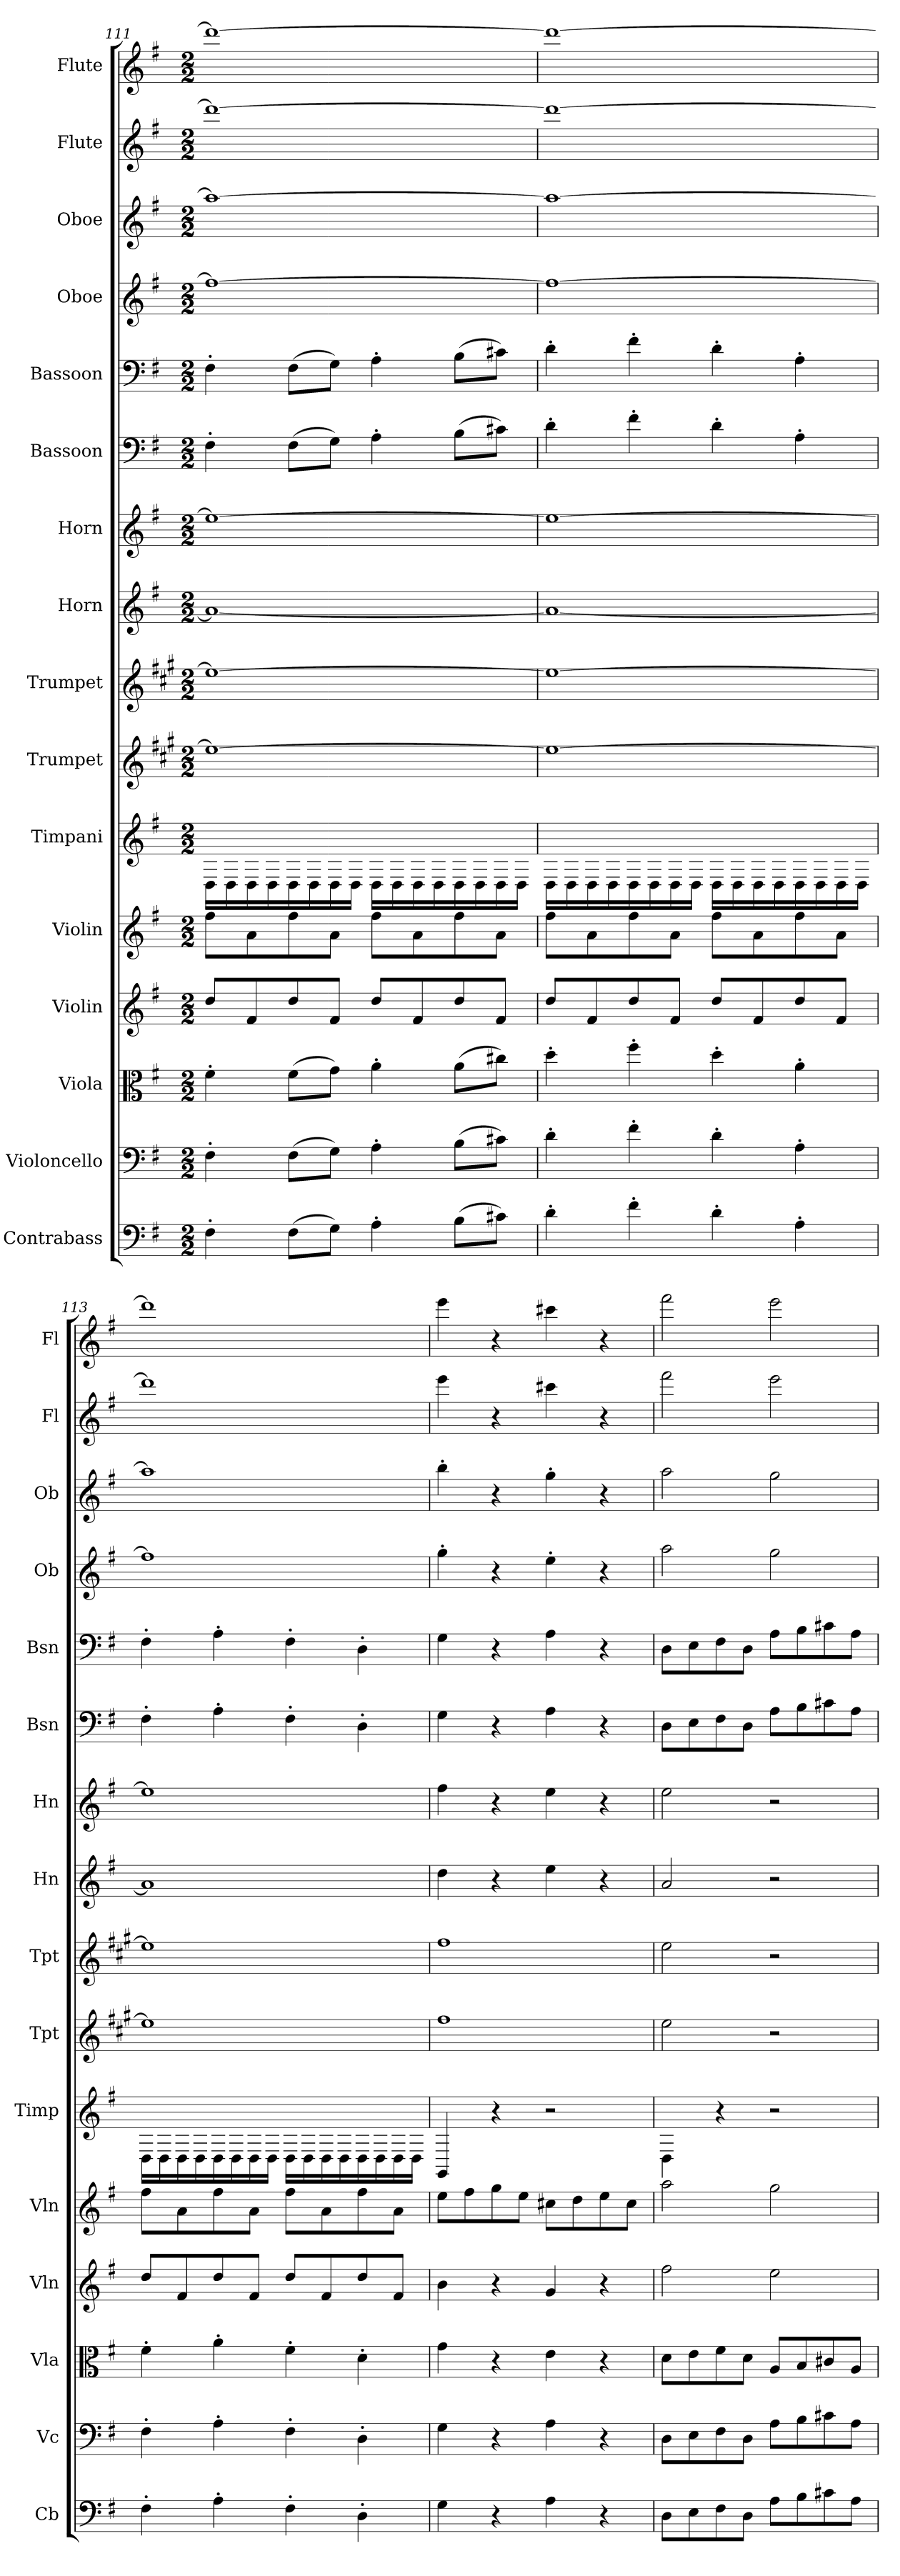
**kern	**kern	**kern	**kern	**kern	**kern	**kern	**kern	**kern	**kern	**kern	**kern	**kern	**kern	**kern	**kern
*part16	*part15	*part14	*part13	*part12	*part11	*part10	*part9	*part8	*part7	*part6	*part5	*part4	*part3	*part2	*part1
*staff16	*staff15	*staff14	*staff13	*staff12	*staff11	*staff10	*staff9	*staff8	*staff7	*staff6	*staff5	*staff4	*staff3	*staff2	*staff1
*I"Contrabass	*I"Violoncello	*I"Viola	*I"Violin	*I"Violin	*I"Timpani	*I"Trumpet	*I"Trumpet	*I"Horn	*I"Horn	*I"Bassoon	*I"Bassoon	*I"Oboe	*I"Oboe	*I"Flute	*I"Flute
*I'Cb	*I'Vc	*I'Vla	*I'Vln	*I'Vln	*I'Timp	*I'Tpt	*I'Tpt	*I'Hn	*I'Hn	*I'Bsn	*I'Bsn	*I'Ob	*I'Ob	*I'Fl	*I'Fl
*clefF4	*clefF4	*clefC3	*clefG2	*clefG2	*clefG2	*clefG2	*clefG2	*clefG2	*clefG2	*clefF4	*clefF4	*clefG2	*clefG2	*clefG2	*clefG2
*ITrd7c12	*	*	*	*	*	*ITrd1c2	*ITrd1c2	*ITrd4c7	*ITrd4c7	*	*	*	*	*	*
*k[f#]	*k[f#]	*k[f#]	*k[f#]	*k[f#]	*k[f#]	*k[f#]	*k[f#]	*k[]	*k[]	*k[f#]	*k[f#]	*k[f#]	*k[f#]	*k[f#]	*k[f#]
*M2/2	*M2/2	*M2/2	*M2/2	*M2/2	*M2/2	*M2/2	*M2/2	*M2/2	*M2/2	*M2/2	*M2/2	*M2/2	*M2/2	*M2/2	*M2/2
=111	=111	=111	=111	=111	=111	=111	=111	=111	=111	=111	=111	=111	=111	=111	=111
4FF#'\	4F#'\	4f#'\	8dd/L	8ff#\L	16D\LL	1dd_	1dd_	1d_	1a_	4F#'\	4F#'\	1ff#_	1aa_	1ddd_	1ddd_
.	.	.	.	.	16D\	.	.	.	.	.	.	.	.	.	.
.	.	.	8f#/	8a\	16D\	.	.	.	.	.	.	.	.	.	.
.	.	.	.	.	16D\	.	.	.	.	.	.	.	.	.	.
(>8FF#\L	(>8F#\L	(>8f#\L	8dd/	8ff#\	16D\	.	.	.	.	(>8F#\L	(>8F#\L	.	.	.	.
.	.	.	.	.	16D\	.	.	.	.	.	.	.	.	.	.
8GG\J)	8G\J)	8g\J)	8f#/J	8a\J	16D\	.	.	.	.	8G\J)	8G\J)	.	.	.	.
.	.	.	.	.	16D\JJ	.	.	.	.	.	.	.	.	.	.
4AA'\	4A'\	4a'\	8dd/L	8ff#\L	16D\LL	.	.	.	.	4A'\	4A'\	.	.	.	.
.	.	.	.	.	16D\	.	.	.	.	.	.	.	.	.	.
.	.	.	8f#/	8a\	16D\	.	.	.	.	.	.	.	.	.	.
.	.	.	.	.	16D\	.	.	.	.	.	.	.	.	.	.
(>8BB\L	(>8B\L	(>8a\L	8dd/	8ff#\	16D\	.	.	.	.	(>8B\L	(>8B\L	.	.	.	.
.	.	.	.	.	16D\	.	.	.	.	.	.	.	.	.	.
8C#X\J)	8c#X\J)	8cc#X\J)	8f#/J	8a\J	16D\	.	.	.	.	8c#X\J)	8c#X\J)	.	.	.	.
.	.	.	.	.	16D\JJ	.	.	.	.	.	.	.	.	.	.
=112	=112	=112	=112	=112	=112	=112	=112	=112	=112	=112	=112	=112	=112	=112	=112
4D'\	4d'\	4dd'\	8dd/L	8ff#\L	16D\LL	1dd_	1dd_	1d_	1a_	4d'\	4d'\	1ff#_	1aa_	1ddd_	1ddd_
.	.	.	.	.	16D\	.	.	.	.	.	.	.	.	.	.
.	.	.	8f#/	8a\	16D\	.	.	.	.	.	.	.	.	.	.
.	.	.	.	.	16D\	.	.	.	.	.	.	.	.	.	.
4F#'\	4f#'\	4ff#'\	8dd/	8ff#\	16D\	.	.	.	.	4f#'\	4f#'\	.	.	.	.
.	.	.	.	.	16D\	.	.	.	.	.	.	.	.	.	.
.	.	.	8f#/J	8a\J	16D\	.	.	.	.	.	.	.	.	.	.
.	.	.	.	.	16D\JJ	.	.	.	.	.	.	.	.	.	.
4D'\	4d'\	4dd'\	8dd/L	8ff#\L	16D\LL	.	.	.	.	4d'\	4d'\	.	.	.	.
.	.	.	.	.	16D\	.	.	.	.	.	.	.	.	.	.
.	.	.	8f#/	8a\	16D\	.	.	.	.	.	.	.	.	.	.
.	.	.	.	.	16D\	.	.	.	.	.	.	.	.	.	.
4AA'\	4A'\	4a'\	8dd/	8ff#\	16D\	.	.	.	.	4A'\	4A'\	.	.	.	.
.	.	.	.	.	16D\	.	.	.	.	.	.	.	.	.	.
.	.	.	8f#/J	8a\J	16D\	.	.	.	.	.	.	.	.	.	.
.	.	.	.	.	16D\JJ	.	.	.	.	.	.	.	.	.	.
=113	=113	=113	=113	=113	=113	=113	=113	=113	=113	=113	=113	=113	=113	=113	=113
4FF#'\	4F#'\	4f#'\	8dd/L	8ff#\L	16D\LL	1dd]	1dd]	1d]	1a]	4F#'\	4F#'\	1ff#]	1aa]	1ddd]	1ddd]
.	.	.	.	.	16D\	.	.	.	.	.	.	.	.	.	.
.	.	.	8f#/	8a\	16D\	.	.	.	.	.	.	.	.	.	.
.	.	.	.	.	16D\	.	.	.	.	.	.	.	.	.	.
4AA'\	4A'\	4a'\	8dd/	8ff#\	16D\	.	.	.	.	4A'\	4A'\	.	.	.	.
.	.	.	.	.	16D\	.	.	.	.	.	.	.	.	.	.
.	.	.	8f#/J	8a\J	16D\	.	.	.	.	.	.	.	.	.	.
.	.	.	.	.	16D\JJ	.	.	.	.	.	.	.	.	.	.
4FF#'\	4F#'\	4f#'\	8dd/L	8ff#\L	16D\LL	.	.	.	.	4F#'\	4F#'\	.	.	.	.
.	.	.	.	.	16D\	.	.	.	.	.	.	.	.	.	.
.	.	.	8f#/	8a\	16D\	.	.	.	.	.	.	.	.	.	.
.	.	.	.	.	16D\	.	.	.	.	.	.	.	.	.	.
4DD'\	4D'\	4d'\	8dd/	8ff#\	16D\	.	.	.	.	4D'\	4D'\	.	.	.	.
.	.	.	.	.	16D\	.	.	.	.	.	.	.	.	.	.
.	.	.	8f#/J	8a\J	16D\	.	.	.	.	.	.	.	.	.	.
.	.	.	.	.	16D\JJ	.	.	.	.	.	.	.	.	.	.
=114	=114	=114	=114	=114	=114	=114	=114	=114	=114	=114	=114	=114	=114	=114	=114
4GG\	4G\	4g\	4b\	8ee\L	4GG/	1ee	1ee	4g\	4b\	4G\	4G\	4gg'\	4bb'\	4eee\	4eee\
.	.	.	.	8ff#\	.	.	.	.	.	.	.	.	.	.	.
4r	4r	4r	4r	8gg\	4r	.	.	4r	4r	4r	4r	4r	4r	4r	4r
.	.	.	.	8ee\J	.	.	.	.	.	.	.	.	.	.	.
4AA\	4A\	4e\	4g/	8cc#X\L	2r	.	.	4a\	4a\	4A\	4A\	4ee'\	4gg'\	4ccc#X\	4ccc#X\
.	.	.	.	8dd\	.	.	.	.	.	.	.	.	.	.	.
4r	4r	4r	4r	8ee\	.	.	.	4r	4r	4r	4r	4r	4r	4r	4r
.	.	.	.	8cc#\J	.	.	.	.	.	.	.	.	.	.	.
=115	=115	=115	=115	=115	=115	=115	=115	=115	=115	=115	=115	=115	=115	=115	=115
8DD\L	8D\L	8d\L	2ff#\	2aa\	4D\	2dd\	2dd\	2d/	2a\	8D\L	8D\L	2aa\	2aa\	2fff#\	2fff#\
8EE\	8E\	8e\	.	.	.	.	.	.	.	8E\	8E\	.	.	.	.
8FF#\	8F#\	8f#\	.	.	4r	.	.	.	.	8F#\	8F#\	.	.	.	.
8DD\J	8D\J	8d\J	.	.	.	.	.	.	.	8D\J	8D\J	.	.	.	.
8AA\L	8A\L	8A/L	2ee\	2gg\	2r	2r	2r	2r	2r	8A\L	8A\L	2gg\	2gg\	2eee\	2eee\
8BB\	8B\	8B/	.	.	.	.	.	.	.	8B\	8B\	.	.	.	.
8C#X\	8c#X\	8c#X/	.	.	.	.	.	.	.	8c#X\	8c#X\	.	.	.	.
8AA\J	8A\J	8A/J	.	.	.	.	.	.	.	8A\J	8A\J	.	.	.	.
=	=	=	=	=	=	=	=	=	=	=	=	=	=	=	=
*-	*-	*-	*-	*-	*-	*-	*-	*-	*-	*-	*-	*-	*-	*-	*-
